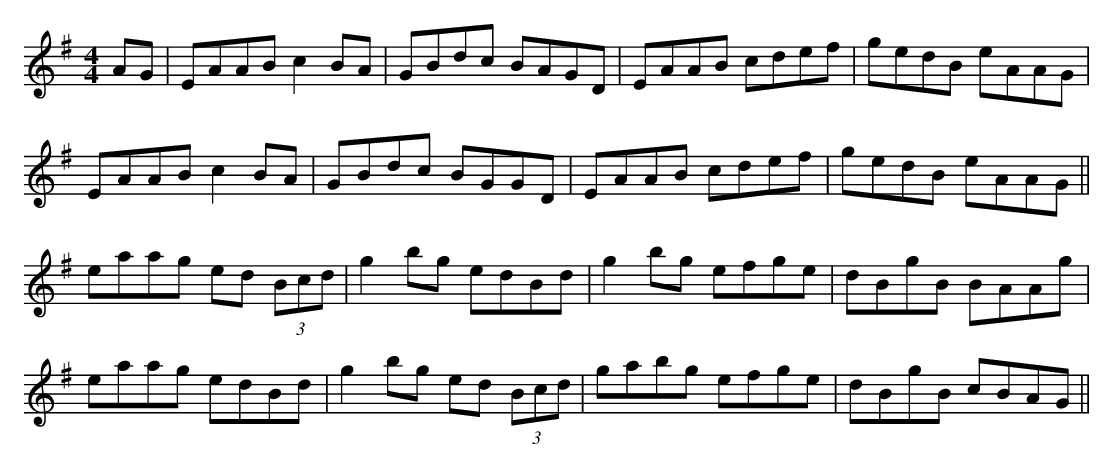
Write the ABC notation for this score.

X:1
M:4/4
K:G
AG|EAAB c2 BA|GBdc BAGD|EAAB cdef|gedB eAAG|
EAAB c2 BA|GBdc BGGD|EAAB cdef|gedB eAAG||
eaag ed (3Bcd|g2 bg edBd|g2 bg efge|dBgB BAAg|
eaag edBd|g2 bg ed (3Bcd|gabg efge|dBgB cBAG||
